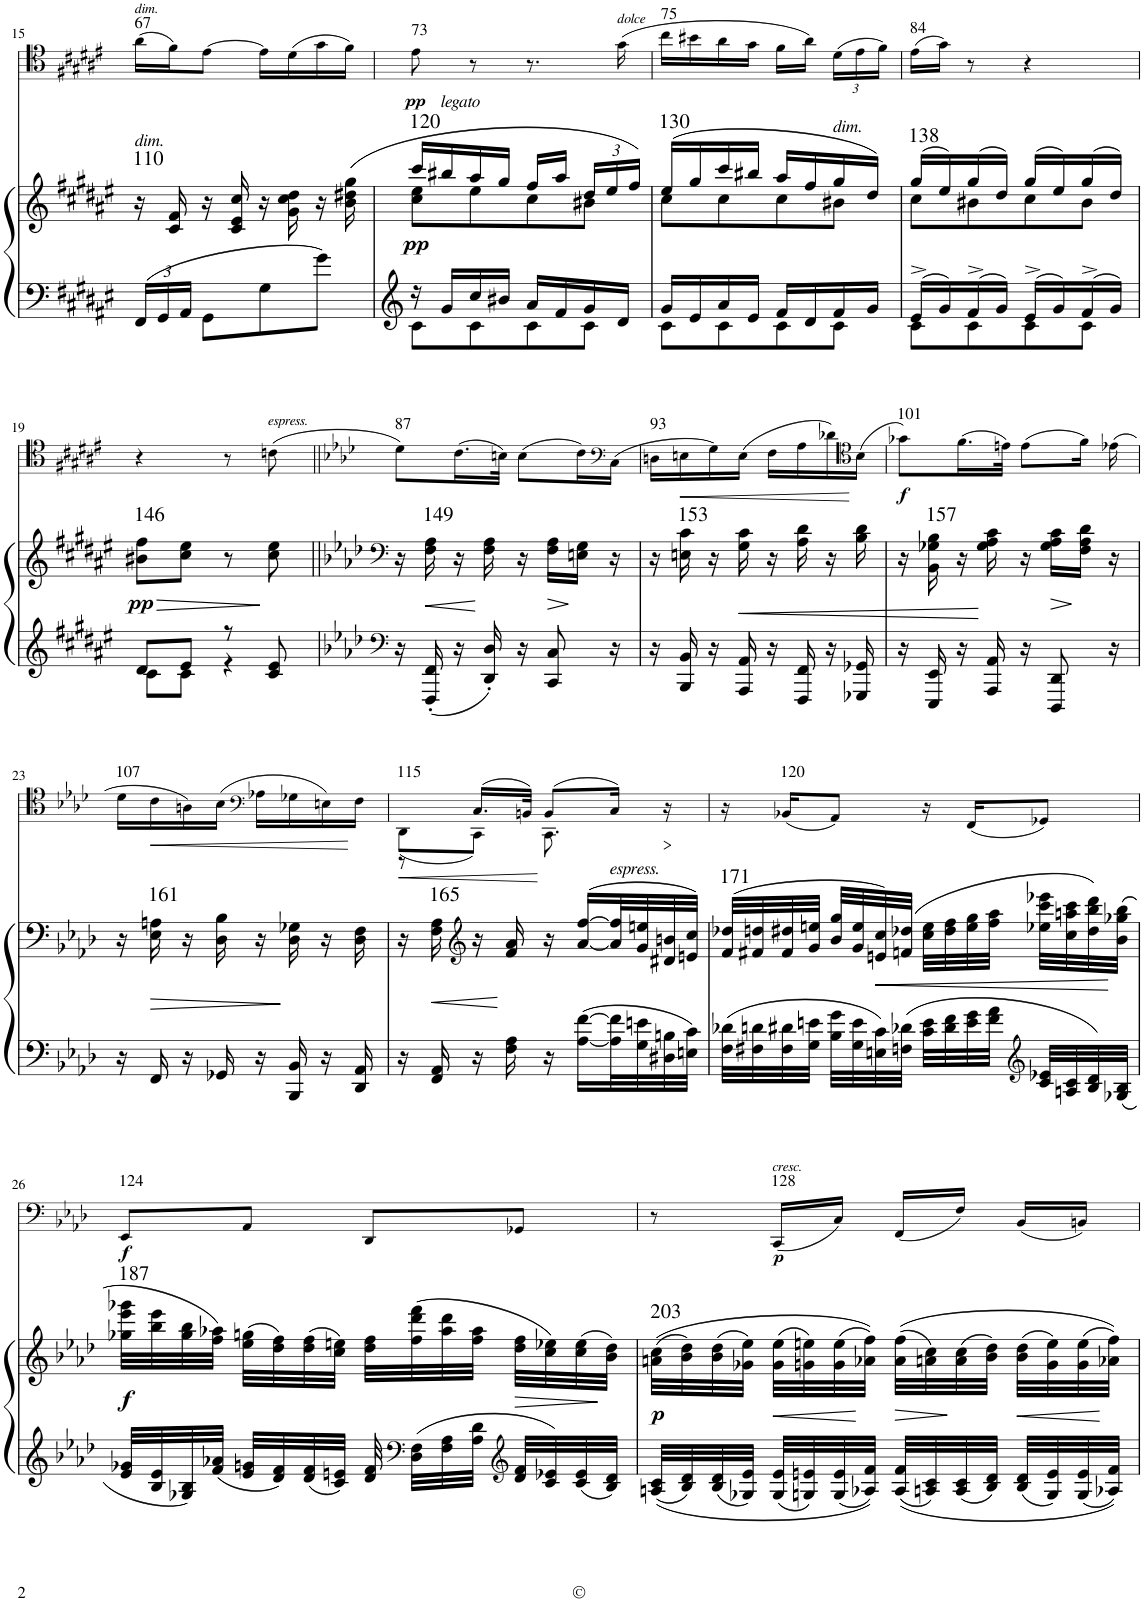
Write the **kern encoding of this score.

**kern	**kern	**dynam	**harte	**kern	**dynam	**harte
*part2	*part2	*part2	*part2	*part1	*part1	*part1
*staff3	*staff2	*staff2/3	*	*staff1	*staff1	*
*	*	*	*	*I"Cello	*	*
!!LO:PB:g=z
*clefF4	*clefF4	*	*	*clefF4	*	*
*k[f#c#g#d#a#e#]	*k[f#c#g#d#a#e#]	*	*	*k[f#c#g#d#a#e#]	*	*
*F#:	*F#:	*	*	*F#:	*	*
*M2/4	*M2/4	*	*	*M2/4	*	*
*Xbrackettup	*	*	*	*	*	*
=15	=15	=15	=15	=15	=15	=15
!	!	!	!	!LO:TX:a:i:t=dim.	!	!
!	!LO:TX:a:i:t=dim.	!	!LO:H:kt=110	!	!	!LO:H:kt=67
24FF#/LL	16r	.	N	(>16a#\LL	.	N
24GG#/	.	.	.	.	.	.
.	16c#/ 16f#/	.	.	16f#\J)	.	.
24AA#/JJ	.	.	.	.	.	.
8GG#\L	16r	.	.	[8e#\J	.	.
.	16c#/ 16e#/ 16cc#/	.	.	.	.	.
8G#\	16r	.	.	16e#\LL]	.	.
.	16g#\ 16cc#\ 16dd#\	.	.	(>16d#\	.	.
8g#\J	16r	.	.	16g#\	.	.
.	(>16b\ 16dd#X\ 16gg#\	.	.	16f#\JJ)	.	.
=16	=16	=16	=16	=16	=16	=16
*^	*^	*	*	*	*	*
!	!	!	!	!LO:DY:b	!LO:H:kt=120	!	!LO:DY:b	!LO:H:kt=73
16r	8c#\L	16ccc#/LL	8cc#\ 8ee#\L	pp	N	8e#\	pp	N
!	!	!LO:TX:a:i:t=legato	!	!	!	!	!	!
16g#/LL	.	16bb#X/	.	.	.	.	.	.
16cc#/	8c#\	16aa#/	8ee#\	.	.	8r	.	.
16b#X/JJ	.	16gg#/JJ	.	.	.	.	.	.
16a#/LL	8c#\	16ff#/LL	8cc#\	.	.	8.r	.	.
16f#/	.	16aa#/JJ	.	.	.	.	.	.
*	*	*Xbrackettup	*	*	*	*	*	*
16g#/	8c#\J	24dd#/LL	8b#X\J	.	.	.	.	.
.	.	24ee#/	.	.	.	.	.	.
!	!	!	!	!	!	!LO:TX:a:i:t=dolce	!	!
16d#/JJ	.	.	.	.	.	(>16g#\	.	.
.	.	24ff#/JJ)	.	.	.	.	.	.
=17	=17	=17	=17	=17	=17	=17	=17	=17
!	!	!	!	!	!LO:H:kt=130	!	!	!LO:H:kt=75
16g#/LL	8c#\L	(>16ee#/LL	8cc#\L	.	N	16cc#\LL	.	N
16e#/	.	16gg#/	.	.	.	16b#X\	.	.
16a#/	8c#\	16ccc#/	8cc#\	.	.	16a#\	.	.
16e#/JJ	.	16bb#X/JJ	.	.	.	16g#\JJ	.	.
16f#/LL	8c#\	16aa#/LL	8cc#\	.	.	16f#\LL	.	.
16d#/	.	16ff#/	.	.	.	16a#\JJ)	.	.
*	*	*	*	*	*	*Xbrackettup	*	*
!	!	!LO:TX:a:i:t=dim.	!	!	!	!	!	!
16f#/	8c#\J	16gg#/	8b#X\J	.	.	(>24d#\LL	.	.
.	.	.	.	.	.	24e#\	.	.
16g#/JJ	.	16dd#/JJ)	.	.	.	.	.	.
.	.	.	.	.	.	24f#\JJ)	.	.
=18	=18	=18	=18	=18	=18	=18	=18	=18
!	!	!	!	!	!LO:H:kt=138	!	!	!LO:H:kt=84
16e#^/LL	8c#\L	(>16gg#/LL	8cc#\L	.	N	(>16e#\LL	.	N
16g#/	.	16ee#/)	.	.	.	16g#\JJ)	.	.
16f#^/	8c#\	(>16gg#/	8b#X\	.	.	8r	.	.
16g#/JJ	.	16dd#/JJ)	.	.	.	.	.	.
16e#^/LL	8c#\	(>16gg#/LL	8cc#\	.	.	4r	.	.
16g#/	.	16ee#/)	.	.	.	.	.	.
16f#^/	8c#\J	(>16gg#/	8b#\J	.	.	.	.	.
16g#/JJ	.	16dd#/JJ)	.	.	.	.	.	.
*	*	*v	*v	*	*	*	*	*
!!LO:LB:g=z
=19	=19	=19	=19	=19	=19	=19	=19
!	!	!	!LO:HP:b	!	!	!	!
!	!	!	!LO:DY:n=1:b	!LO:H:kt=146	!	!	!
8d#/L	8c#\L	8b#X\ 8ff#\L	> pp	N	4r	.	.
8e#/J	8c#\J	8cc#\ 8ee#\J	.	.	.	.	.
8r	4r	8r	.	.	8r	.	.
!	!	!	!	!	!LO:TX:a:i:t=espress.	!	!
8c#/ 8e#/	.	8cc#\ 8ee#\	.	.	(>8cn\	.	.
*v	*v	*	*	*	*	*	*
=20||	=20||	=20||	=20||	=20||	=20||	=20||
*clefF4	*clefF4	*	*	*	*	*
*k[b-e-a-d-]	*k[b-e-a-d-]	*	*	*k[b-e-a-d-]	*	*
*f:	*f:	*	*	*f:	*	*
!	!	!	!	!	!	!LO:H:kt=87
16r	16r	.	.	8d-\L)	.	N
!	!	!LO:HP:b	!LO:H:kt=149	!	!	!
16FFF/' 16FF/'	16F\ 16A-\	<	N	.	.	.
16r	16r	.	.	(>16.c\L	.	.
16DD-/' 16D-/'	16F\ 16A-\	]	.	.	.	.
.	.	.	.	32Bn\JJk)	.	.
16r	16r	.	.	(>8B\L	.	.
!	!	!LO:HP:b	!	!	!	!
8CC/ 8C/	16F\ 16A-\LL	>	.	.	.	.
.	16En\ 16G\JJ	[	.	16c\L)	.	.
*	*	*	*	*clefF4	*	*
16r	16r	.	.	(>16C\JJ	.	.
=21	=21	=21	=21	=21	=21	=21
!	!	!	!	!	!	!LO:H:kt=93
16r	16r	.	.	16Dn\LL	.	N
!	!	!	!LO:H:kt=153	!	!LO:HP:b	!
16BBB-/ 16BB-/	16En\ 16c\	.	N	16En\	<	.
16r	16r	.	.	16G\)	.	.
!	!	!LO:HP:b	!	!	!	!
16AAA-/ 16AA-/	16G\ 16c\	<	.	(>16E\JJ	.	.
16r	16r	.	.	16F\LL	.	.
16FFF/ 16FF/	16A-\ 16d-\	.	.	16A-\	.	.
16r	16r	.	.	16d-X\)	.	.
*	*	*	*	*clefC4	*	*
16GGG-X/ 16GG-X/	16B-\ 16d-\	.	.	(>16B-\JJ	[	.
=22	=22	=22	=22	=22	=22	=22
!	!	!	!	!	!LO:DY:b	!LO:H:kt=101
16r	16r	.	.	8g-X\L)	f	N
!	!	!	!LO:H:kt=157	!	!	!
16EEE-/ 16EE-/	16BB-\ 16G-X\ 16B-\	.	N	.	.	.
16r	16r	.	.	(>16.f\L	.	.
16AAA-/ 16AA-/	16G-\ 16A-\ 16c\	]	.	.	.	.
.	.	.	.	32en\JJk)	.	.
16r	16r	.	.	(>8e\L	.	.
!	!	!LO:HP:b	!	!	!	!
8DDD-/ 8DD-/	16G-\ 16A-\ 16c\LL	>	.	.	.	.
.	16F\ 16A-\ 16d-\JJ	[	.	16f\Jk)	.	.
16r	16r	.	.	(>16e-X\	.	.
!!LO:LB:g=z
=23	=23	=23	=23	=23	=23	=23
!	!	!	!	!	!	!LO:H:kt=107
16r	16r	.	.	16d-\LL	.	N
!	!	!LO:HP:b	!LO:H:kt=161	!	!LO:HP:b	!
16FF/	16E-\ 16An\	>	N	16c\	<	.
16r	16r	.	.	16An\)	.	.
16GG-X/	16D-\ 16B-\	.	.	(>16B-\JJ	.	.
*	*	*	*	*clefF4	*	*
16r	16r	.	.	16A-X\LL	.	.
16BBB-/ 16BB-/	16D-\ 16G-X\	]	.	16G-X\	.	.
16r	16r	.	.	16En\)	.	.
16DD-/ 16AA-/	16D-\ 16F\	.	.	16F\JJ	[	.
=24	=24	=24	=24	=24	=24	=24
!	!	!	!	!	!LO:HP:b	!LO:H:kt=115
*	*	*	*	*^	*	*
16r	16r	.	.	(<8DD-\L	8r	<	N
!	!	!LO:HP:b	!LO:H:kt=165	!	!	!	!
16FF/ 16AA-/	16F\ 16A-\	<	N	.	.	.	.
*	*clefG2	*	*	*	*	*	*
16r	16r	.	.	8CC\J)	(>16.C/LL	.	.
16F\ 16A-\	16f/ 16a-/	]	.	.	.	.	.
.	.	.	.	.	32BBn/JJk)	.	.
16r	16r	.	.	8.CC\	(>8BB/L	[	.
[16A-\ [16f\LL	(>[16a-/ [16ff/LL	.	.	.	.	.	.
!	!LO:TX:a:i:t=espress.	!	!	!	!	!	!
32A-\] 32f\]L	32a-/] 32ff/]L	.	.	.	16C/Jk)	.	.
32G\ 32en\	32g/ 32een/	.	.	.	.	.	.
32D#X\ 32Bn\	32d#X/ 32bn/	.	.	16r	16ryy	.	.
32En\ 32c\JJJ	32en/ 32cc/JJJ)	.	.	.	.	.	.
*	*	*	*	*v	*v	*	*
=25	=25	=25	=25	=25	=25	=25
!	!	!	!LO:H:kt=171	!	!	!
32F\ 32d-X\LLL	(>32f/ 32dd-X/LLL	.	N	16r	.	.
32F#X\ 32dn\	32f#X/ 32ddn/	.	.	.	.	.
!	!	!	!	!	!	!LO:H:kt=120
32F#\ 32d#X\	32f#/ 32dd#X/	.	.	(<16BB-X/KL	.	N
32G\ 32en\JJJ	32g/ 32een/JJJ	.	.	.	.	.
32B-\ 32g\LLL	32b-/ 32gg/LLL	.	.	8AA-/J)	.	.
32G\ 32e\	32g/ 32ee/	.	.	.	.	.
!	!	!LO:HP:b	!	!	!	!
32En\ 32c\	32en/ 32cc/)	<	.	.	.	.
32Fn\ 32d-X\JJJ	(>32fn/ 32dd-X/JJJ	.	.	.	.	.
32c\ 32e\LLL	32cc\ 32ee\LLL	.	.	16r	.	.
32d-\ 32f\	32dd-\ 32ff\	.	.	.	.	.
32e\ 32g\	32ee\ 32gg\	.	.	(<16FF/KL	.	.
32f\ 32a-\JJJ	32ff\ 32aa-\JJJ	.	.	.	.	.
*clefG2	*	*	*	*	*	*
32c/ 32e-X/LLL	32ee-X\ 32ccc\ 32eee-X\LLL	.	.	8GG-X/J)	.	.
32An/ 32c/	32cc\ 32aan\ 32ccc\	.	.	.	.	.
32B-/ 32d-/	32dd-\ 32bb-\ 32ddd-\)	.	.	.	.	.
32G-X/ 32B-/JJJ	(>32b-\ 32gg-X\ 32bb-\JJJ	[	.	.	.	.
!!LO:LB:g=z
=26	=26	=26	=26	=26	=26	=26
!	!	!LO:DY:b	!LO:H:kt=187	!	!LO:DY:b	!LO:H:kt=124
32e-/ 32g-X/LLL	32gg-X\ 32eee-\ 32ggg-X\LLL	f	N	8EE-/L	f	N
32B-/ 32e-/	32bb-\ 32eee-\	.	.	.	.	.
32G-X/ 32B-/	32gg-\ 32bb-\	.	.	.	.	.
32f/ 32a-X/JJJ	32ff\ 32aa-X\JJJ)	.	.	.	.	.
32e-/ 32gn/LLL	(>32ee-\ 32ggn\LLL	.	.	8AA-/J	.	.
32d-/ 32f/	32dd-\ 32ff\)	.	.	.	.	.
32d-/ 32f/	(>32dd-\ 32ff\	.	.	.	.	.
32c/ 32en/JJJ	32cc\ 32een\JJJ)	.	.	.	.	.
32d-/ 32f/	32dd-\ 32ff\LLL	.	.	8DD-/L	.	.
*clefF4	*	*	*	*	*	*
32D-\ 32F\LLL	(>32ff\ 32ddd-\ 32fff\	.	.	.	.	.
32F\ 32A-\	32aa-\ 32ddd-\	.	.	.	.	.
32A-\ 32d-\JJJ	32ff\ 32aa-\JJJ	.	.	.	.	.
*clefG2	*	*	*	*	*	*
!	!	!LO:HP:b	!	!	!	!
32d-/ 32f/LLL	32dd-\ 32ff\LLL	>	.	8GG-X/J	.	.
32c/ 32e-X/	32cc\ 32ee-X\)	.	.	.	.	.
32c/ 32e-/	(>32cc\ 32ee-\	.	.	.	.	.
32B-/ 32d-/JJJ	32b-\ 32dd-\JJJ)	[	.	.	.	.
=27	=27	=27	=27	=27	=27	=27
!	!	!LO:DY:b	!LO:H:kt=203	!	!	!
32An/ 32c/LLL	(>(>32an\ 32cc\LLL	p	N	8r	.	.
32B-/ 32d-/	32b-\ 32dd-\)	.	.	.	.	.
32B-/ 32d-/	(>32b-\ 32dd-\	.	.	.	.	.
32G-X/ 32e-/JJJ	32g-X\ 32ee-\JJJ)	.	.	.	.	.
!	!	!	!	!LO:TX:a:i:t=cresc.	!	!
!	!	!LO:HP:b	!	!	!LO:DY:b	!LO:H:kt=128
32G-/ 32e-/LLL	(>32g-\ 32ee-\LLL	<	.	(<16CC/LL	p	N
32Gn/ 32en/	32gn\ 32een\)	.	.	.	.	.
32G/ 32e/	(>32g\ 32ee\	.	.	16C/JJ)	.	.
32A-X/ 32f/JJJ	32a-X\ 32ff\JJJ))	]	.	.	.	.
!	!	!LO:HP:b	!	!	!	!
32A-/ 32f/LLL	(>(>32a-\ 32ff\LLL	>	.	(<16FF/LL	.	.
32An/ 32c/	32an\ 32cc\)	.	.	.	.	.
32A/ 32c/	(>32a\ 32cc\	[	.	16F/JJ)	.	.
32B-/ 32d-/JJJ	32b-\ 32dd-\JJJ)	.	.	.	.	.
32B-/ 32d-/LLL	(>32b-\ 32dd-\LLL	.	.	(<16BB-/LL	.	.
32G/ 32e/	32g\ 32ee\)	.	.	.	.	.
32G/ 32e/	(>32g\ 32ee\	.	.	16BBn/JJ)	.	.
32A-X/ 32f/JJJ	32a-X\ 32ff\JJJ))	]	.	.	.	.
=	=	=	=	=	=	=
*-	*-	*-	*-	*-	*-	*-
